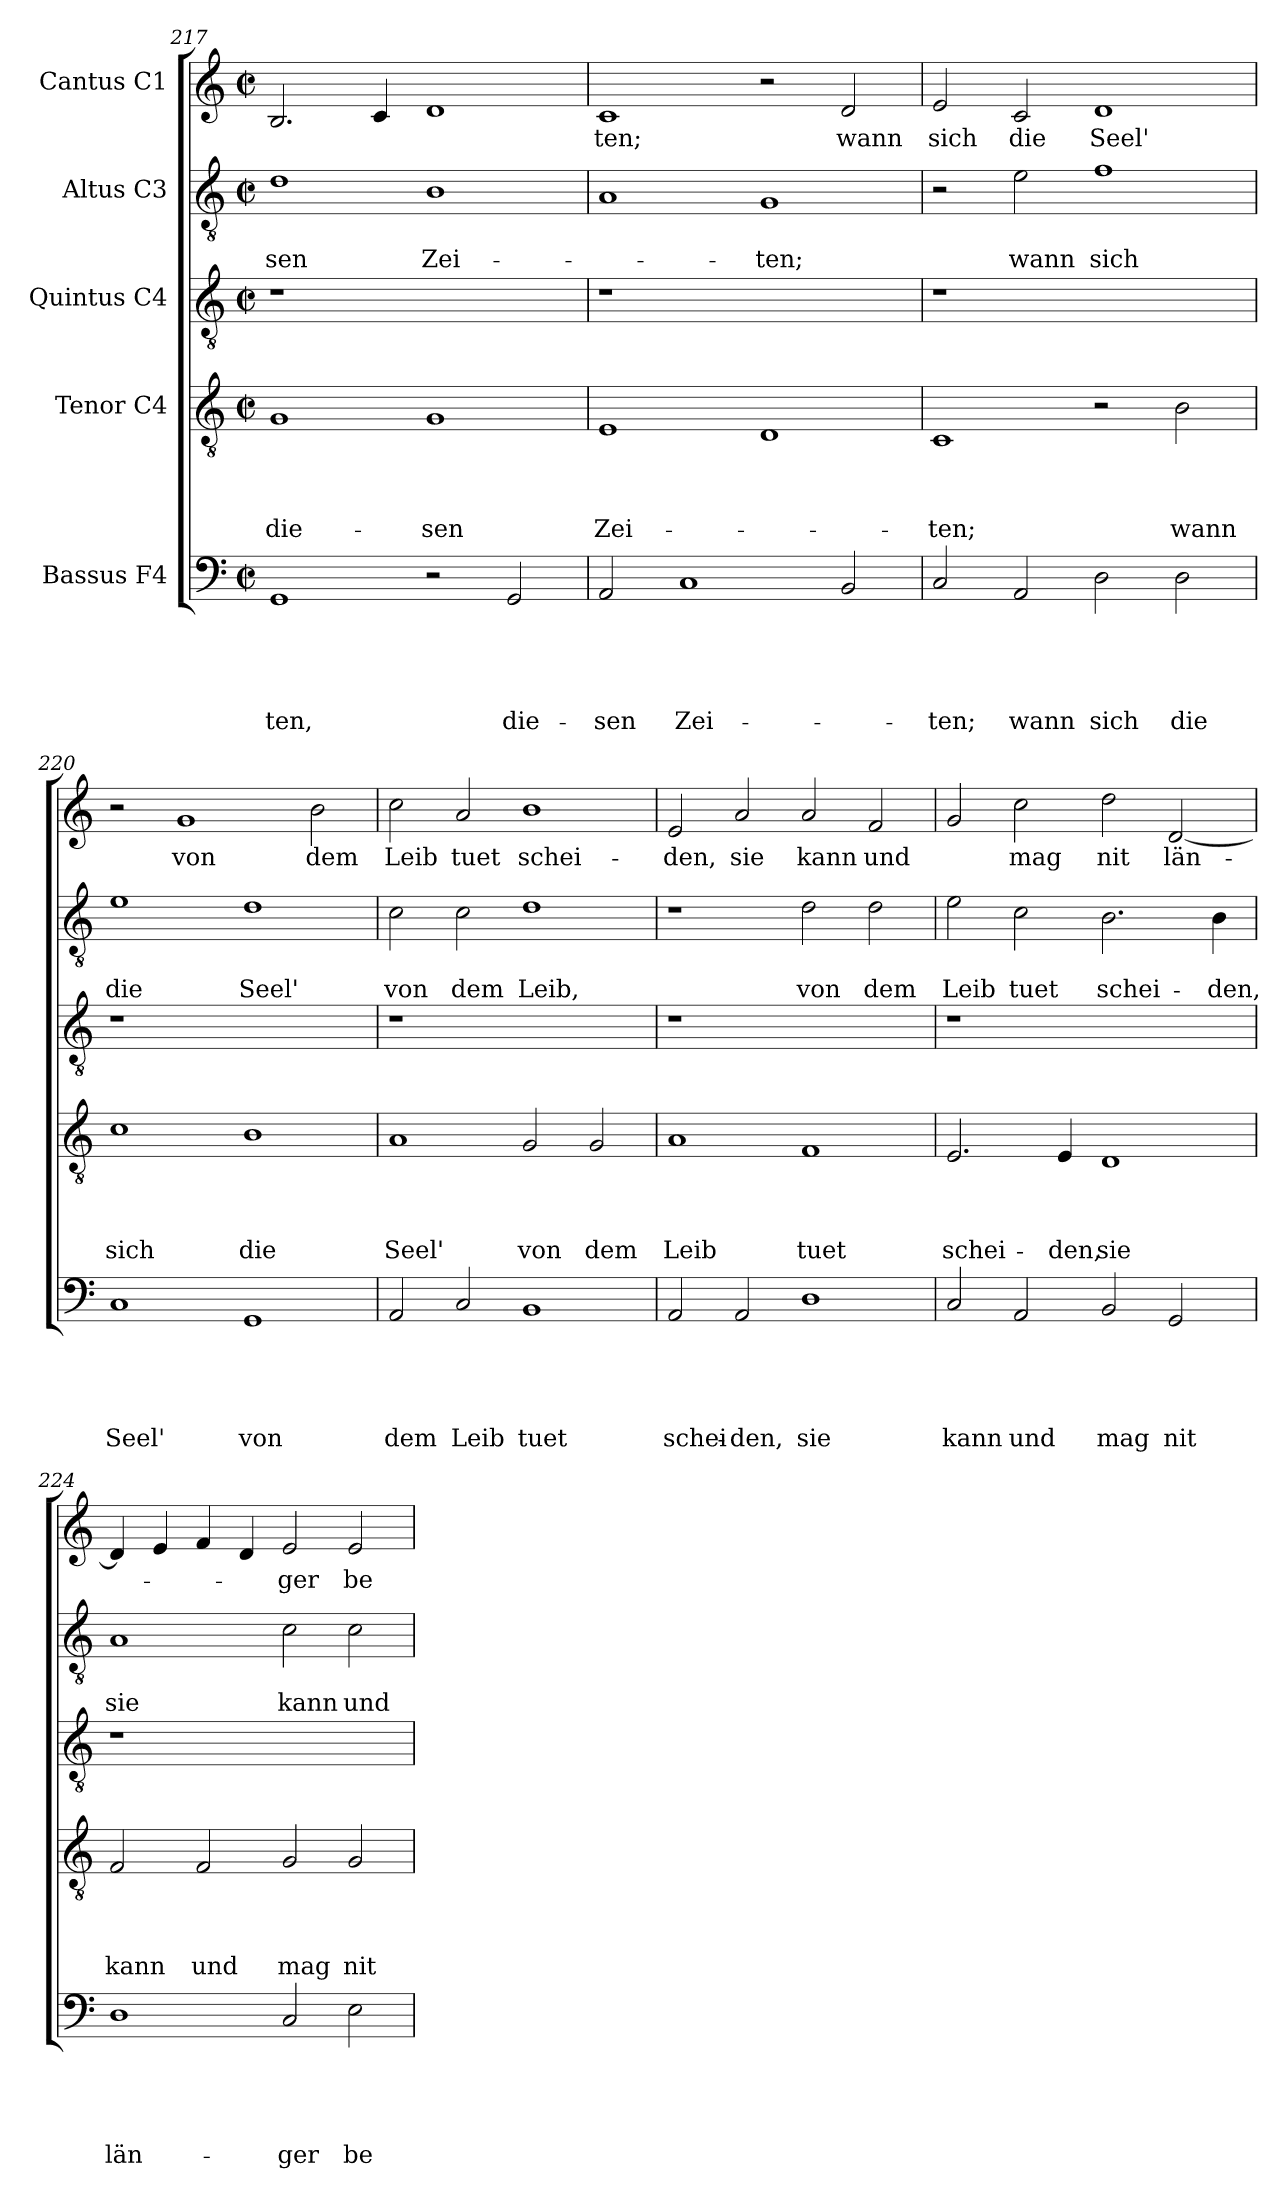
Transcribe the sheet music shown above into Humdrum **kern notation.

**kern	**text	**text	**text	**text	**text	**kern	**text	**text	**text	**text	**kern	**kern	**text	**text	**kern	**text
*part5	*part5	*part5	*part5	*part5	*part5	*part4	*part4	*part4	*part4	*part4	*part3	*part2	*part2	*part2	*part1	*part1
*staff5	*staff5	*staff5	*staff5	*staff5	*staff5	*staff4	*staff4	*staff4	*staff4	*staff4	*staff3	*staff2	*staff2	*staff2	*staff1	*staff1
*I"Bassus F4	*	*	*	*	*	*I"Tenor C4	*	*	*	*	*I"Quintus C4	*I"Altus C3	*	*	*I"Cantus C1	*
!!LO:PB:g=z
*clefF4	*	*	*	*	*	*clefGv2	*	*	*	*	*clefGv2	*clefGv2	*	*	*clefG2	*
*k[]	*	*	*	*	*	*k[]	*	*	*	*	*k[]	*k[]	*	*	*k[]	*
*C:	*	*	*	*	*	*C:	*	*	*	*	*C:	*C:	*	*	*C:	*
*M2/2	*	*	*	*	*	*M2/2	*	*	*	*	*M2/2	*M2/2	*	*	*M2/2	*
*met(c|)	*	*	*	*	*	*met(c|)	*	*	*	*	*met(c|)	*met(c|)	*	*	*met(c|)	*
=217	=217	=217	=217	=217	=217	=217	=217	=217	=217	=217	=217	=217	=217	=217	=217	=217
1GG	.	.	.	.	-ten,	1G	.	.	.	die-	1r	1d	.	-sen	2.B/	.
.	.	.	.	.	.	.	.	.	.	.	.	.	.	.	4c/	.
2r	.	.	.	.	.	1G	.	.	.	-sen	1ryy	1B	.	Zei-	1d	.
2GG/	.	.	.	.	die-	.	.	.	.	.	.	.	.	.	.	.
=218	=218	=218	=218	=218	=218	=218	=218	=218	=218	=218	=218	=218	=218	=218	=218	=218
2AA/	.	.	.	.	-sen	1E	.	.	.	Zei-	1r	1A	.	.	1c	-ten;
1C	.	.	.	.	Zei-	.	.	.	.	.	.	.	.	.	.	.
.	.	.	.	.	.	1D	.	.	.	.	1ryy	1G	.	-ten;	2r	.
2BB/	.	.	.	.	.	.	.	.	.	.	.	.	.	.	2d/	wann
=219	=219	=219	=219	=219	=219	=219	=219	=219	=219	=219	=219	=219	=219	=219	=219	=219
2C/	.	.	.	.	-ten;	1C	.	.	.	-ten;	1r	2r	.	.	2e/	sich
2AA/	.	.	.	.	wann	.	.	.	.	.	.	2e\	.	wann	2c/	die
2D\	.	.	.	.	sich	2r	.	.	.	.	1ryy	1f	.	sich	1d	Seel'
2D\	.	.	.	.	die	2B\	.	.	.	wann	.	.	.	.	.	.
=220	=220	=220	=220	=220	=220	=220	=220	=220	=220	=220	=220	=220	=220	=220	=220	=220
1C	.	.	.	.	Seel'	1c	.	.	.	sich	1r	1e	.	die	2r	.
.	.	.	.	.	.	.	.	.	.	.	.	.	.	.	1g	von
1GG	.	.	.	.	von	1B	.	.	.	die	1ryy	1d	.	Seel'	.	.
.	.	.	.	.	.	.	.	.	.	.	.	.	.	.	2b\	dem
=221	=221	=221	=221	=221	=221	=221	=221	=221	=221	=221	=221	=221	=221	=221	=221	=221
2AA/	.	.	.	.	dem	1A	.	.	.	Seel'	1r	2c\	.	von	2cc\	Leib
2C/	.	.	.	.	Leib	.	.	.	.	.	.	2c\	.	dem	2a/	tuet
1BB	.	.	.	.	tuet	2G/	.	.	.	von	1ryy	1d	.	Leib,	1b	schei-
.	.	.	.	.	.	2G/	.	.	.	dem	.	.	.	.	.	.
=222	=222	=222	=222	=222	=222	=222	=222	=222	=222	=222	=222	=222	=222	=222	=222	=222
2AA/	.	.	.	.	schei-	1A	.	.	.	Leib	1r	1r	.	.	2e/	-den,
2AA/	.	.	.	.	-den,	.	.	.	.	.	.	.	.	.	2a/	sie
1D	.	.	.	.	sie	1F	.	.	.	tuet	1ryy	2d\	.	von	2a/	kann
.	.	.	.	.	.	.	.	.	.	.	.	2d\	.	dem	2f/	und
!!LO:LB:g=z
=223	=223	=223	=223	=223	=223	=223	=223	=223	=223	=223	=223	=223	=223	=223	=223	=223
2C/	.	.	.	.	kann	2.E/	.	.	.	schei-	1r	2e\	.	Leib	2g/	.
2AA/	.	.	.	.	und	.	.	.	.	.	.	2c\	.	tuet	2cc\	mag
.	.	.	.	.	.	4E/	.	.	.	-den,	.	.	.	.	.	.
2BB/	.	.	.	.	mag	1D	.	.	.	sie	1ryy	2.B\	.	schei-	2dd\	nit
2GG/	.	.	.	.	nit	.	.	.	.	.	.	.	.	.	[2d/	län-
.	.	.	.	.	.	.	.	.	.	.	.	4B\	.	-den,	.	.
=224	=224	=224	=224	=224	=224	=224	=224	=224	=224	=224	=224	=224	=224	=224	=224	=224
1D	.	.	.	.	län-	2F/	.	.	.	kann	1r	1A	.	sie	4d/]	.
.	.	.	.	.	.	.	.	.	.	.	.	.	.	.	4e/	.
.	.	.	.	.	.	2F/	.	.	.	und	.	.	.	.	4f/	.
.	.	.	.	.	.	.	.	.	.	.	.	.	.	.	4d/	.
2C/	.	.	.	.	-ger	2G/	.	.	.	mag	1ryy	2c\	.	kann	2e/	-ger
2E\	.	.	.	.	be-	2G/	.	.	.	nit	.	2c\	.	und	2e/	be-
=	=	=	=	=	=	=	=	=	=	=	=	=	=	=	=	=
*-	*-	*-	*-	*-	*-	*-	*-	*-	*-	*-	*-	*-	*-	*-	*-	*-
